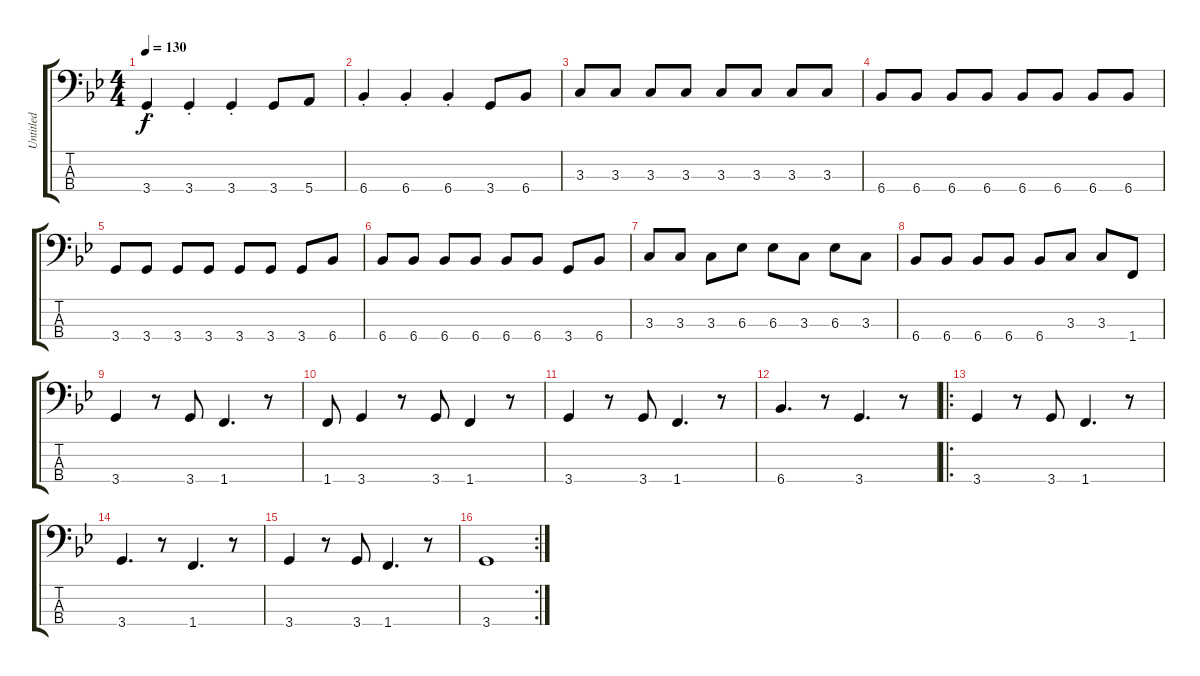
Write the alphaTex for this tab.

\track ("Untitled" "Untitled") {instrument electricbassfinger}
\staff {score tabs}
\tuning (G2 D2 A1 E1) {hide}
\ts (4 4)
\tempo 130
\clef f4
\ks bb
3.4{st}.4{dy f} 3.4{st}.4 3.4{st}.4 3.4.8 5.4.8 |
6.4{st}.4 6.4{st}.4 6.4{st}.4 3.4.8 6.4.8 |
3.3.8 3.3.8 3.3.8 3.3.8 3.3.8 3.3.8 3.3.8 3.3.8 |
6.4.8 6.4.8 6.4.8 6.4.8 6.4.8 6.4.8 6.4.8 6.4.8 |
3.4.8 3.4.8 3.4.8 3.4.8 3.4.8 3.4.8 3.4.8 6.4.8 |
6.4.8 6.4.8 6.4.8 6.4.8 6.4.8 6.4.8 3.4.8 6.4.8 |
3.3.8 3.3.8 3.3.8 6.3.8 6.3.8 3.3.8 6.3.8 3.3.8 |
6.4.8 6.4.8 6.4.8 6.4.8 6.4.8 3.3.8 3.3.8 1.4.8 |
3.4.4 r.8 3.4.8 1.4.4{d} r.8 |
1.4.8 3.4.4 r.8 3.4.8 1.4.4 r.8 |
3.4.4 r.8 3.4.8 1.4.4{d} r.8 |
6.4.4{d} r.8 3.4.4{d} r.8 |
\ro
3.4.4 r.8 3.4.8 1.4.4{d} r.8 |
3.4.4{d} r.8 1.4.4{d} r.8 |
3.4.4 r.8 3.4.8 1.4.4{d} r.8 |
\rc 2
3.4.1
